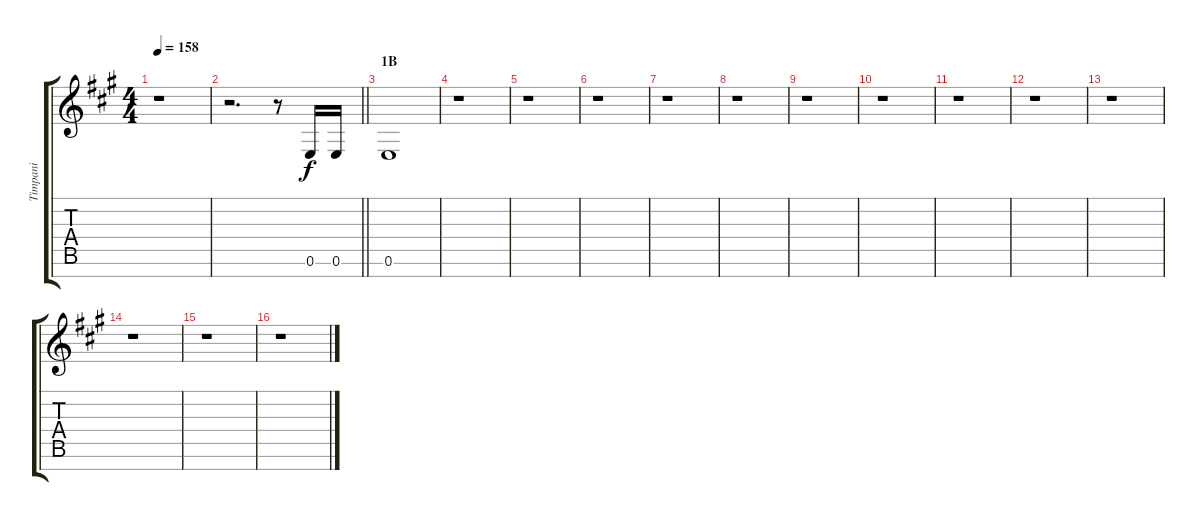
\track ("Timpani" "Timpani") {instrument timpani}
\staff {score tabs}
\tuning (E5 B4 G4 D4 A3 E3 B2) {hide}
\ts (4 4)
\tempo 158
\clef g2
\ks a
r.1{dy f} |
\barLineRight lightlight
r.2{d} r.8 0.6.16 0.6.16 |
\section ("" "1B")
0.6.1 |
r.1 |
r.1 |
r.1 |
r.1 |
r.1 |
r.1 |
r.1 |
r.1 |
r.1 |
r.1 |
r.1 |
r.1 |
r.1
